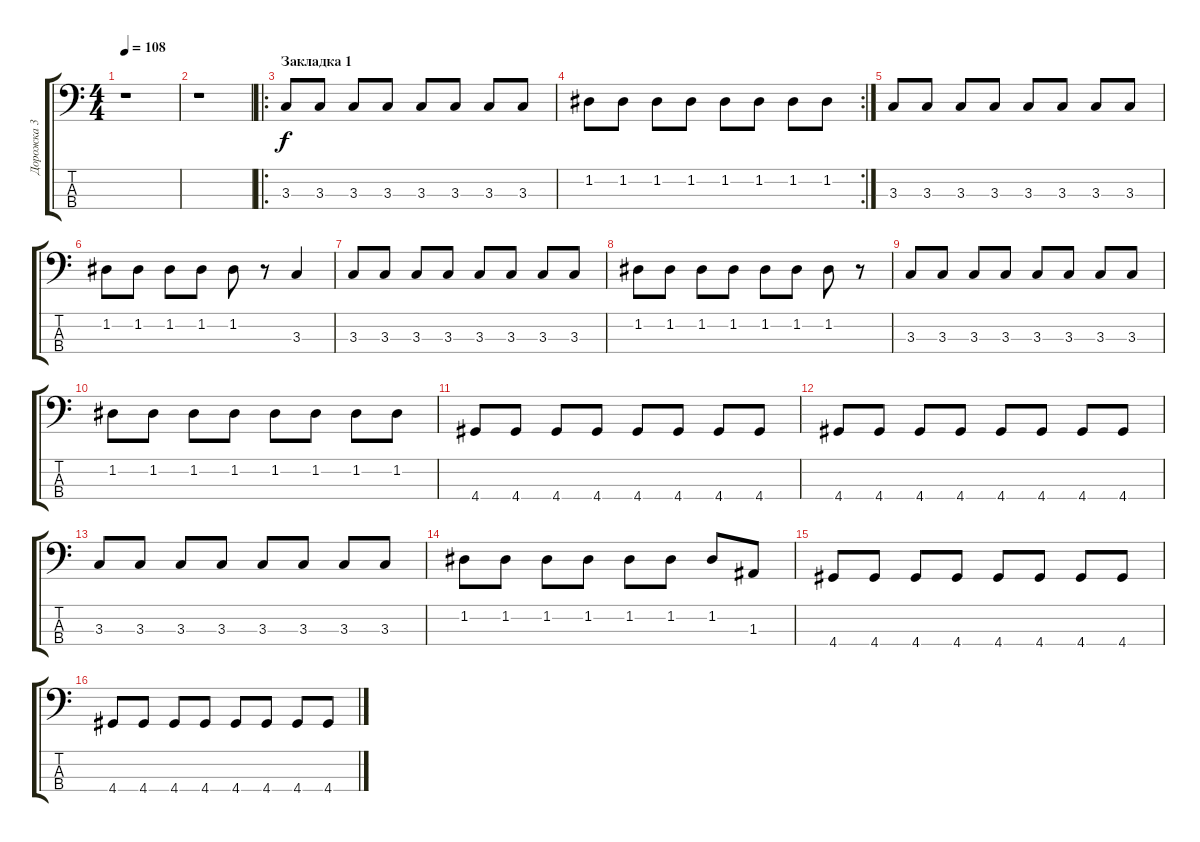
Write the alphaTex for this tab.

\track ("Дорожка 3" "Дорожка 3") {instrument electricbassfinger}
\staff {score tabs}
\tuning (G2 D2 A1 E1) {hide}
\ts (4 4)
\tempo 108
\clef f4
\ks c
r.1{dy f instrument electricbassfinger} |
r.1 |
\ro
\section ("" "Закладка 1")
3.3.8 3.3.8 3.3.8 3.3.8 3.3.8 3.3.8 3.3.8 3.3.8 |
\rc 2
1.2.8 1.2.8 1.2.8 1.2.8 1.2.8 1.2.8 1.2.8 1.2.8 |
3.3.8 3.3.8 3.3.8 3.3.8 3.3.8 3.3.8 3.3.8 3.3.8 |
1.2.8 1.2.8 1.2.8 1.2.8 1.2.8 r.8 3.3.4 |
3.3.8 3.3.8 3.3.8 3.3.8 3.3.8 3.3.8 3.3.8 3.3.8 |
1.2.8 1.2.8 1.2.8 1.2.8 1.2.8 1.2.8 1.2.8 r.8 |
3.3.8 3.3.8 3.3.8 3.3.8 3.3.8 3.3.8 3.3.8 3.3.8 |
1.2.8 1.2.8 1.2.8 1.2.8 1.2.8 1.2.8 1.2.8 1.2.8 |
4.4.8 4.4.8 4.4.8 4.4.8 4.4.8 4.4.8 4.4.8 4.4.8 |
4.4.8 4.4.8 4.4.8 4.4.8 4.4.8 4.4.8 4.4.8 4.4.8 |
3.3.8 3.3.8 3.3.8 3.3.8 3.3.8 3.3.8 3.3.8 3.3.8 |
1.2.8 1.2.8 1.2.8 1.2.8 1.2.8 1.2.8 1.2.8 1.3.8 |
4.4.8 4.4.8 4.4.8 4.4.8 4.4.8 4.4.8 4.4.8 4.4.8 |
4.4.8 4.4.8 4.4.8 4.4.8 4.4.8 4.4.8 4.4.8 4.4.8
